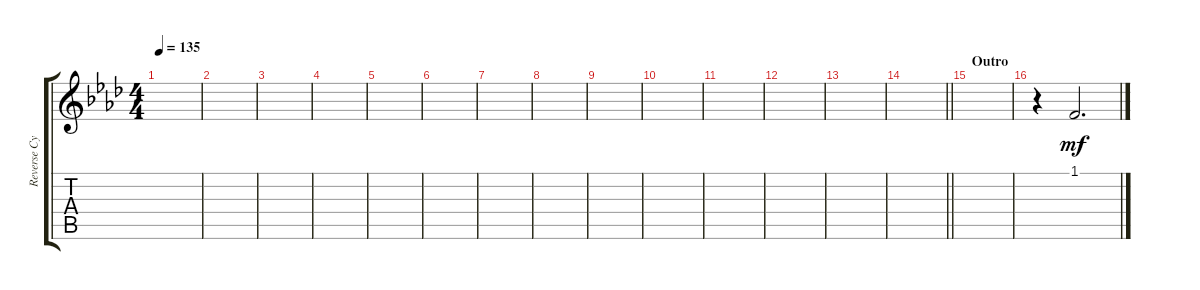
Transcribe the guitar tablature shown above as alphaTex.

\track ("Reverse Cymbal" "Reverse Cy") {instrument reversecymbal}
\staff {score tabs}
\tuning (E4 B3 G3 D3 A2 E2) {hide}
\ts (4 4)
\tempo 135
\clef g2
\ks ab
|
|
|
|
|
|
|
|
|
|
|
|
|
\barLineRight lightlight
|
\section ("" "Outro")
|
r.4 1.1.2{d dy mf}
